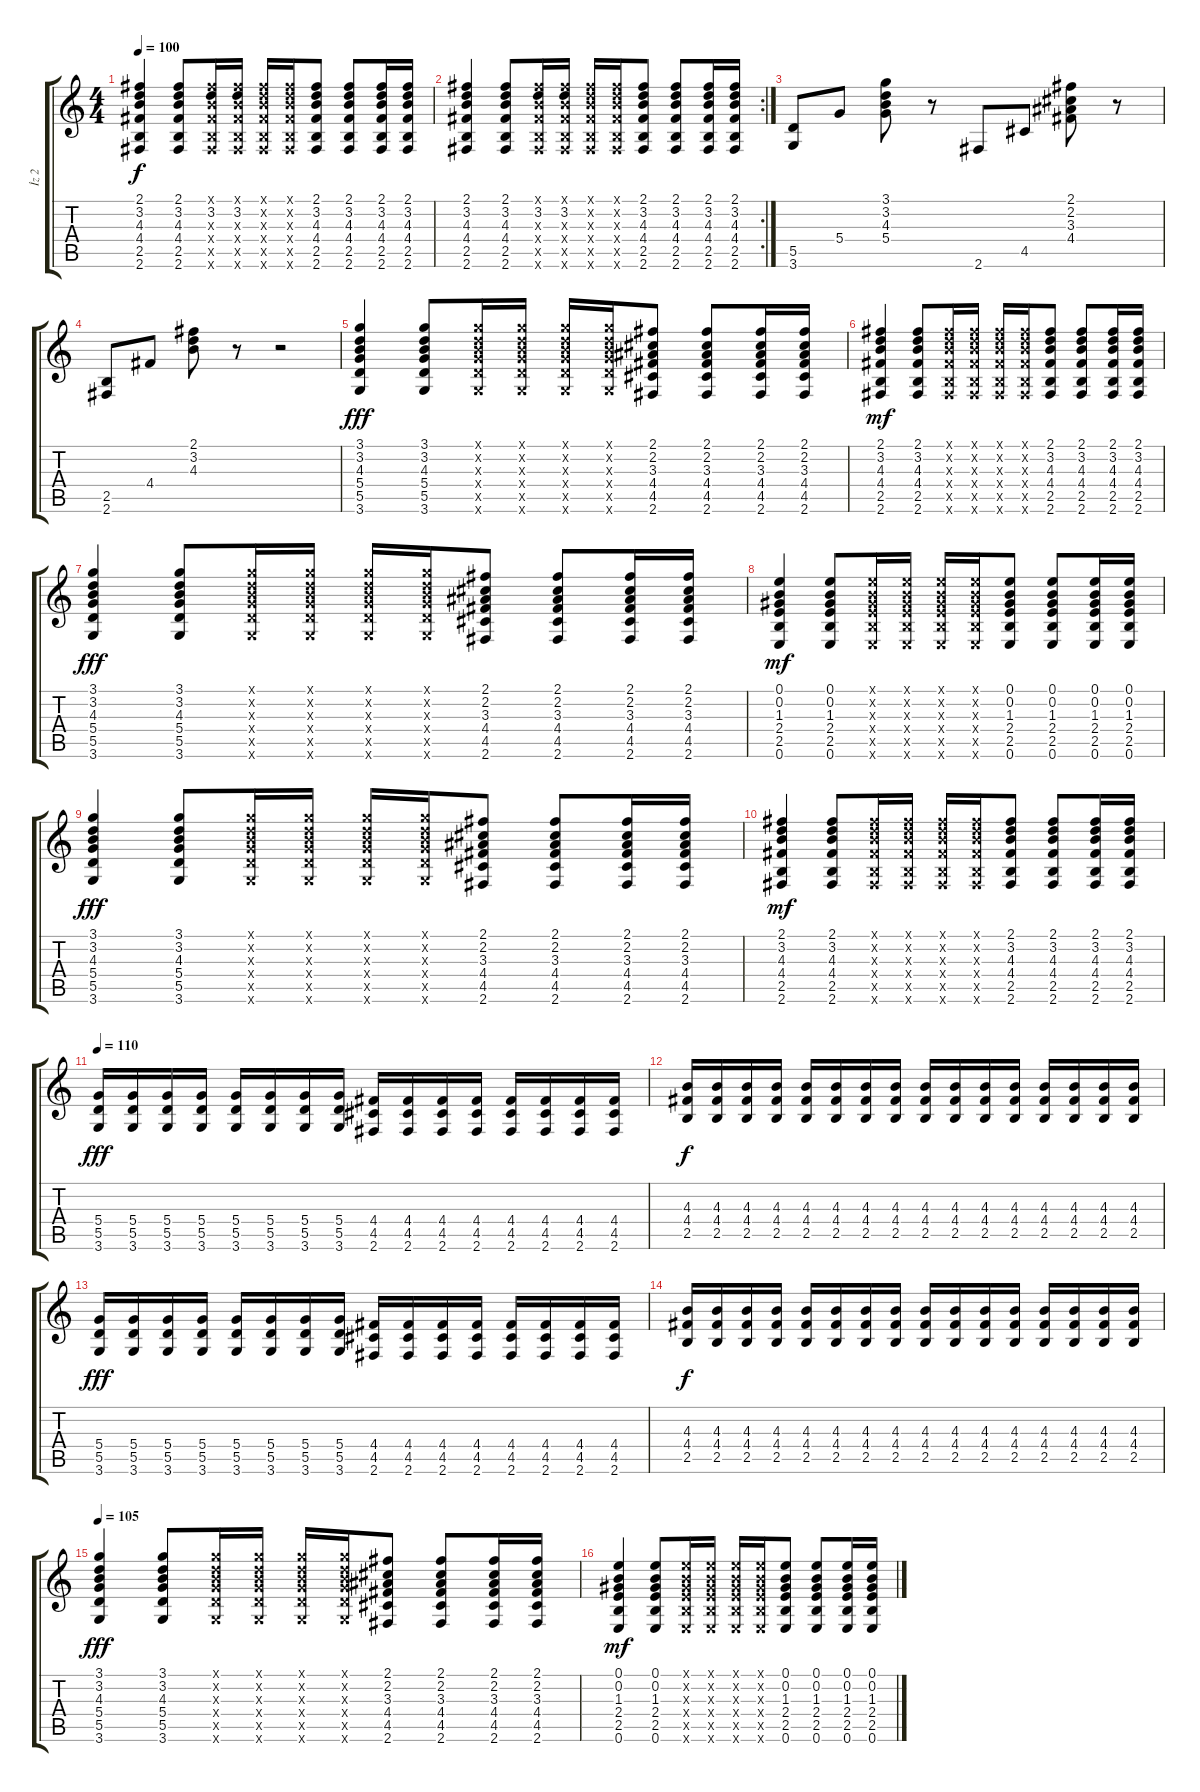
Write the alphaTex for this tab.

\track ("İz 2" "İz 2") {instrument electricguitarclean}
\staff {score tabs}
\tuning (E4 B3 G3 D3 A2 E2) {hide}
\ts (4 4)
\tempo 100
\clef g2
\ks c
(2.1 3.2 4.3 4.4 2.5 2.6).4{dy f} (2.1 3.2 4.3 4.4 2.5 2.6).8 (2.1{x} 3.2 4.3{x} 4.4{x} 2.5{x} 2.6{x}).16 (2.1{x} 3.2 4.3{x} 4.4{x} 2.5{x} 2.6{x}).16 (2.1{x} 3.2{x} 4.3{x} 4.4{x} 2.5{x} 2.6{x}).16 (2.1{x} 3.2{x} 4.3{x} 4.4{x} 2.5{x} 2.6{x}).16 (2.1 3.2 4.3 4.4 2.5 2.6).8 (2.1 3.2 4.3 4.4 2.5 2.6).8 (2.1 3.2 4.3 4.4 2.5 2.6).16 (2.1 3.2 4.3 4.4 2.5 2.6).16 |
\rc 2
(2.1 3.2 4.3 4.4 2.5 2.6).4 (2.1 3.2 4.3 4.4 2.5 2.6).8 (2.1{x} 3.2 4.3{x} 4.4{x} 2.5{x} 2.6{x}).16 (2.1{x} 3.2 4.3{x} 4.4{x} 2.5{x} 2.6{x}).16 (2.1{x} 3.2{x} 4.3{x} 4.4{x} 2.5{x} 2.6{x}).16 (2.1{x} 3.2{x} 4.3{x} 4.4{x} 2.5{x} 2.6{x}).16 (2.1 3.2 4.3 4.4 2.5 2.6).8 (2.1 3.2 4.3 4.4 2.5 2.6).8 (2.1 3.2 4.3 4.4 2.5 2.6).16 (2.1 3.2 4.3 4.4 2.5 2.6).16 |
(5.5 3.6).8 5.4.8 (3.1 3.2 4.3 5.4).8 r.8 2.6.8 4.5.8 (2.1 2.2 3.3 4.4).8 r.8 |
(2.5 2.6).8 4.4.8 (2.1 3.2 4.3).8 r.8 r.2 |
(3.1 3.2 4.3 5.4 5.5 3.6).4{dy fff} (3.1 3.2 4.3 5.4 5.5 3.6).8 (3.1{x} 3.2{x} 4.3{x} 5.4{x} 5.5{x} 3.6{x}).16 (3.1{x} 3.2{x} 4.3{x} 5.4{x} 5.5{x} 3.6{x}).16 (3.1{x} 3.2{x} 4.3{x} 5.4{x} 5.5{x} 3.6{x}).16 (3.1{x} 3.2{x} 4.3{x} 5.4{x} 5.5{x} 3.6{x}).16 (2.1 2.2 3.3 4.4 4.5 2.6).8 (2.1 2.2 3.3 4.4 4.5 2.6).8 (2.1 2.2 3.3 4.4 4.5 2.6).16 (2.1 2.2 3.3 4.4 4.5 2.6).16 |
(2.1 3.2 4.3 4.4 2.5 2.6).4{dy mf} (2.1 3.2 4.3 4.4 2.5 2.6).8 (2.1{x} 3.2{x} 4.3{x} 4.4{x} 2.5{x} 2.6{x}).16 (2.1{x} 3.2{x} 4.3{x} 4.4{x} 2.5{x} 2.6{x}).16 (2.1{x} 3.2{x} 4.3{x} 4.4{x} 2.5{x} 2.6{x}).16 (2.1{x} 3.2{x} 4.3{x} 4.4{x} 2.5{x} 2.6{x}).16 (2.1 3.2 4.3 4.4 2.5 2.6).8 (2.1 3.2 4.3 4.4 2.5 2.6).8 (2.1 3.2 4.3 4.4 2.5 2.6).16 (2.1 3.2 4.3 4.4 2.5 2.6).16 |
(3.1 3.2 4.3 5.4 5.5 3.6).4{dy fff} (3.1 3.2 4.3 5.4 5.5 3.6).8 (3.1{x} 3.2{x} 4.3{x} 5.4{x} 5.5{x} 3.6{x}).16 (3.1{x} 3.2{x} 4.3{x} 5.4{x} 5.5{x} 3.6{x}).16 (3.1{x} 3.2{x} 4.3{x} 5.4{x} 5.5{x} 3.6{x}).16 (3.1{x} 3.2{x} 4.3{x} 5.4{x} 5.5{x} 3.6{x}).16 (2.1 2.2 3.3 4.4 4.5 2.6).8 (2.1 2.2 3.3 4.4 4.5 2.6).8 (2.1 2.2 3.3 4.4 4.5 2.6).16 (2.1 2.2 3.3 4.4 4.5 2.6).16 |
(0.1 0.2 1.3 2.4 2.5 0.6).4{dy mf} (0.1 0.2 1.3 2.4 2.5 0.6).8 (0.1{x} 0.2{x} 1.3{x} 2.4{x} 2.5{x} 0.6{x}).16 (0.1{x} 0.2{x} 1.3{x} 2.4{x} 2.5{x} 0.6{x}).16 (0.1{x} 0.2{x} 1.3{x} 2.4{x} 2.5{x} 0.6{x}).16 (0.1{x} 0.2{x} 1.3{x} 2.4{x} 2.5{x} 0.6{x}).16 (0.1 0.2 1.3 2.4 2.5 0.6).8 (0.1 0.2 1.3 2.4 2.5 0.6).8 (0.1 0.2 1.3 2.4 2.5 0.6).16 (0.1 0.2 1.3 2.4 2.5 0.6).16 |
(3.1 3.2 4.3 5.4 5.5 3.6).4{dy fff} (3.1 3.2 4.3 5.4 5.5 3.6).8 (3.1{x} 3.2{x} 4.3{x} 5.4{x} 5.5{x} 3.6{x}).16 (3.1{x} 3.2{x} 4.3{x} 5.4{x} 5.5{x} 3.6{x}).16 (3.1{x} 3.2{x} 4.3{x} 5.4{x} 5.5{x} 3.6{x}).16 (3.1{x} 3.2{x} 4.3{x} 5.4{x} 5.5{x} 3.6{x}).16 (2.1 2.2 3.3 4.4 4.5 2.6).8 (2.1 2.2 3.3 4.4 4.5 2.6).8 (2.1 2.2 3.3 4.4 4.5 2.6).16 (2.1 2.2 3.3 4.4 4.5 2.6).16 |
(2.1 3.2 4.3 4.4 2.5 2.6).4{dy mf} (2.1 3.2 4.3 4.4 2.5 2.6).8 (2.1{x} 3.2{x} 4.3{x} 4.4{x} 2.5{x} 2.6{x}).16 (2.1{x} 3.2{x} 4.3{x} 4.4{x} 2.5{x} 2.6{x}).16 (2.1{x} 3.2{x} 4.3{x} 4.4{x} 2.5{x} 2.6{x}).16 (2.1{x} 3.2{x} 4.3{x} 4.4{x} 2.5{x} 2.6{x}).16 (2.1 3.2 4.3 4.4 2.5 2.6).8 (2.1 3.2 4.3 4.4 2.5 2.6).8 (2.1 3.2 4.3 4.4 2.5 2.6).16 (2.1 3.2 4.3 4.4 2.5 2.6).16 |
\tempo 110
(5.4 5.5 3.6).16{dy fff instrument distortionguitar} (5.4 5.5 3.6).16 (5.4 5.5 3.6).16 (5.4 5.5 3.6).16 (5.4 5.5 3.6).16 (5.4 5.5 3.6).16 (5.4 5.5 3.6).16 (5.4 5.5 3.6).16 (4.4 4.5 2.6).16 (4.4 4.5 2.6).16 (4.4 4.5 2.6).16 (4.4 4.5 2.6).16 (4.4 4.5 2.6).16 (4.4 4.5 2.6).16 (4.4 4.5 2.6).16 (4.4 4.5 2.6).16 |
(4.3 4.4 2.5).16{dy f} (4.3 4.4 2.5).16 (4.3 4.4 2.5).16 (4.3 4.4 2.5).16 (4.3 4.4 2.5).16 (4.3 4.4 2.5).16 (4.3 4.4 2.5).16 (4.3 4.4 2.5).16 (4.3 4.4 2.5).16 (4.3 4.4 2.5).16 (4.3 4.4 2.5).16 (4.3 4.4 2.5).16 (4.3 4.4 2.5).16 (4.3 4.4 2.5).16 (4.3 4.4 2.5).16 (4.3 4.4 2.5).16 |
(5.4 5.5 3.6).16{dy fff instrument distortionguitar} (5.4 5.5 3.6).16 (5.4 5.5 3.6).16 (5.4 5.5 3.6).16 (5.4 5.5 3.6).16 (5.4 5.5 3.6).16 (5.4 5.5 3.6).16 (5.4 5.5 3.6).16 (4.4 4.5 2.6).16 (4.4 4.5 2.6).16 (4.4 4.5 2.6).16 (4.4 4.5 2.6).16 (4.4 4.5 2.6).16 (4.4 4.5 2.6).16 (4.4 4.5 2.6).16 (4.4 4.5 2.6).16 |
(4.3 4.4 2.5).16{dy f} (4.3 4.4 2.5).16 (4.3 4.4 2.5).16 (4.3 4.4 2.5).16 (4.3 4.4 2.5).16 (4.3 4.4 2.5).16 (4.3 4.4 2.5).16 (4.3 4.4 2.5).16 (4.3 4.4 2.5).16 (4.3 4.4 2.5).16 (4.3 4.4 2.5).16 (4.3 4.4 2.5).16 (4.3 4.4 2.5).16 (4.3 4.4 2.5).16 (4.3 4.4 2.5).16 (4.3 4.4 2.5).16 |
\tempo 105
(3.1 3.2 4.3 5.4 5.5 3.6).4{dy fff} (3.1 3.2 4.3 5.4 5.5 3.6).8 (3.1{x} 3.2{x} 4.3{x} 5.4{x} 5.5{x} 3.6{x}).16 (3.1{x} 3.2{x} 4.3{x} 5.4{x} 5.5{x} 3.6{x}).16 (3.1{x} 3.2{x} 4.3{x} 5.4{x} 5.5{x} 3.6{x}).16 (3.1{x} 3.2{x} 4.3{x} 5.4{x} 5.5{x} 3.6{x}).16 (2.1 2.2 3.3 4.4 4.5 2.6).8 (2.1 2.2 3.3 4.4 4.5 2.6).8 (2.1 2.2 3.3 4.4 4.5 2.6).16 (2.1 2.2 3.3 4.4 4.5 2.6).16 |
(0.1 0.2 1.3 2.4 2.5 0.6).4{dy mf} (0.1 0.2 1.3 2.4 2.5 0.6).8 (0.1{x} 0.2{x} 1.3{x} 2.4{x} 2.5{x} 0.6{x}).16 (0.1{x} 0.2{x} 1.3{x} 2.4{x} 2.5{x} 0.6{x}).16 (0.1{x} 0.2{x} 1.3{x} 2.4{x} 2.5{x} 0.6{x}).16 (0.1{x} 0.2{x} 1.3{x} 2.4{x} 2.5{x} 0.6{x}).16 (0.1 0.2 1.3 2.4 2.5 0.6).8 (0.1 0.2 1.3 2.4 2.5 0.6).8 (0.1 0.2 1.3 2.4 2.5 0.6).16 (0.1 0.2 1.3 2.4 2.5 0.6).16
